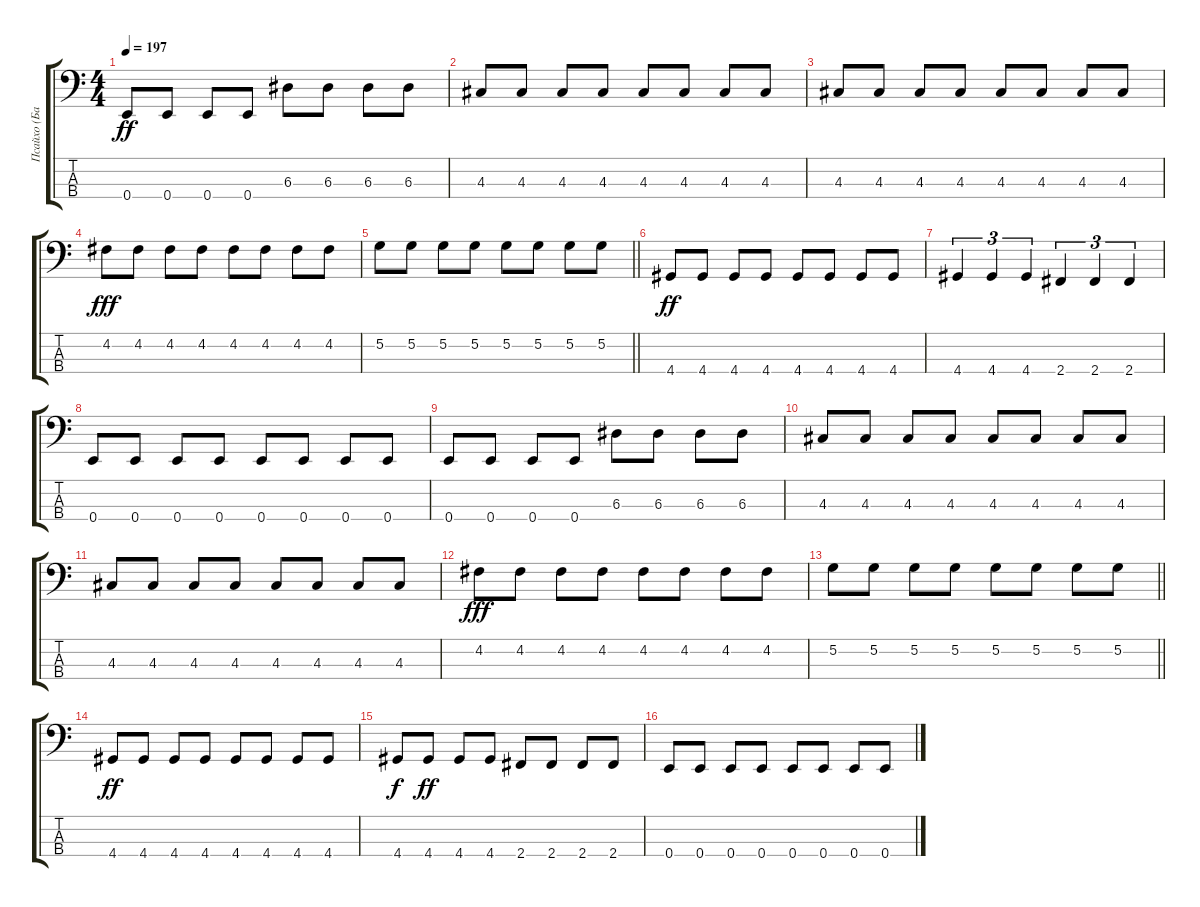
\track ("Псайхо (Бас)" "Псайхо (Ба") {instrument electricbassfinger}
\staff {score tabs}
\tuning (G2 D2 A1 E1) {hide}
\ts (4 4)
\tempo 197
\clef f4
\ks c
0.4.8{dy ff} 0.4.8 0.4.8 0.4.8 6.3.8 6.3.8 6.3.8 6.3.8 |
4.3.8 4.3.8 4.3.8 4.3.8 4.3.8 4.3.8 4.3.8 4.3.8 |
4.3.8 4.3.8 4.3.8 4.3.8 4.3.8 4.3.8 4.3.8 4.3.8 |
4.2.8{dy fff} 4.2.8 4.2.8 4.2.8 4.2.8 4.2.8 4.2.8 4.2.8 |
\barLineRight lightlight
5.2.8 5.2.8 5.2.8 5.2.8 5.2.8 5.2.8 5.2.8 5.2.8 |
4.4.8{dy ff} 4.4.8 4.4.8 4.4.8 4.4.8 4.4.8 4.4.8 4.4.8 |
4.4.4{tu (3 2)} 4.4.4{tu (3 2)} 4.4.4{tu (3 2)} 2.4.4{tu (3 2)} 2.4.4{tu (3 2)} 2.4.4{tu (3 2)} |
0.4.8 0.4.8 0.4.8 0.4.8 0.4.8 0.4.8 0.4.8 0.4.8 |
0.4.8 0.4.8 0.4.8 0.4.8 6.3.8 6.3.8 6.3.8 6.3.8 |
4.3.8 4.3.8 4.3.8 4.3.8 4.3.8 4.3.8 4.3.8 4.3.8 |
4.3.8 4.3.8 4.3.8 4.3.8 4.3.8 4.3.8 4.3.8 4.3.8 |
4.2.8{dy fff} 4.2.8 4.2.8 4.2.8 4.2.8 4.2.8 4.2.8 4.2.8 |
\barLineRight lightlight
5.2.8 5.2.8 5.2.8 5.2.8 5.2.8 5.2.8 5.2.8 5.2.8 |
\section ("" "")
4.4.8{dy ff} 4.4.8 4.4.8 4.4.8 4.4.8 4.4.8 4.4.8 4.4.8 |
4.4.8{dy f} 4.4.8{dy ff} 4.4.8 4.4.8 2.4.8 2.4.8 2.4.8 2.4.8 |
0.4.8 0.4.8 0.4.8 0.4.8 0.4.8 0.4.8 0.4.8 0.4.8
